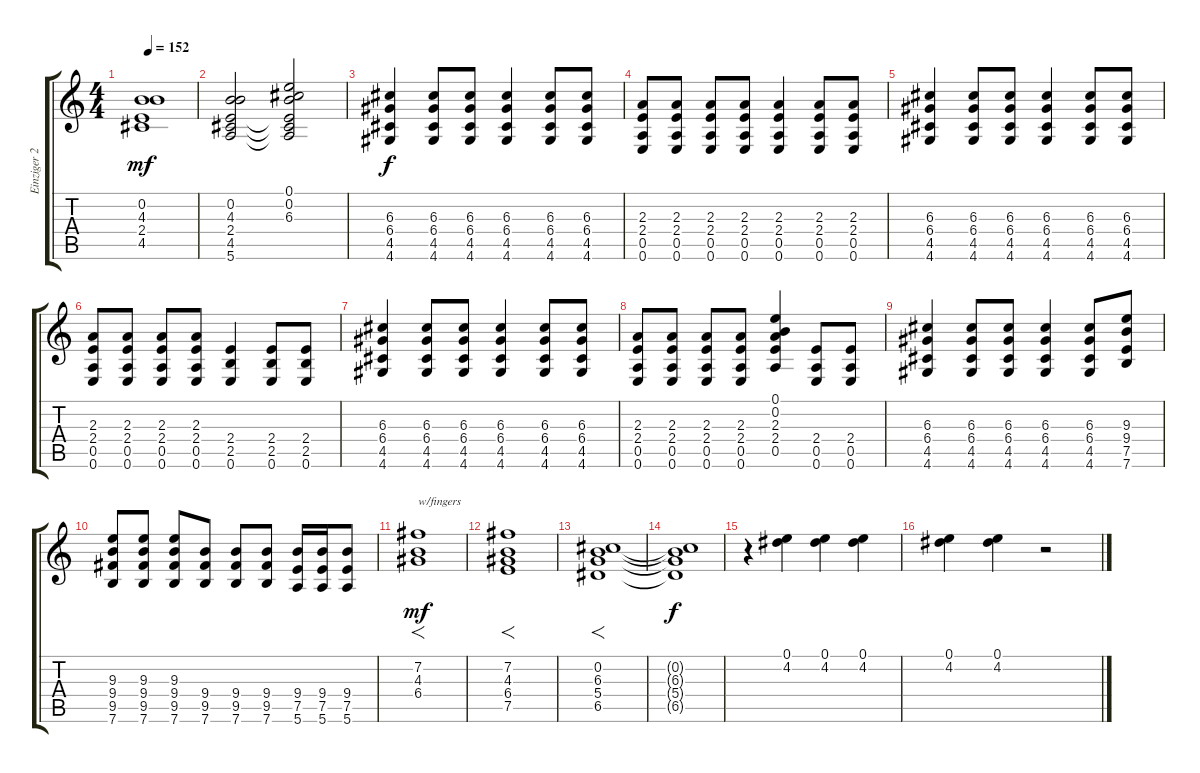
\track ("Einziger 2" "Einziger 2") {instrument distortionguitar}
\staff {score tabs}
\tuning (E4 B3 G3 D3 A2 E2) {hide}
\ts (4 4)
\tempo 152
\clef g2
\ks c
(0.2 4.3 2.4 4.5).1{dy mf} |
(0.2 4.3 2.4 4.5 5.6).2 (0.1 0.2 6.3 2.4{t} 4.5{t} 5.6{t}).2 |
(6.3 6.4 4.5 4.6).4{dy f instrument distortionguitar} (6.3 6.4 4.5 4.6).8 (6.3 6.4 4.5 4.6).8 (6.3 6.4 4.5 4.6).4 (6.3 6.4 4.5 4.6).8 (6.3 6.4 4.5 4.6).8 |
(2.3 2.4 0.5 0.6).8 (2.3 2.4 0.5 0.6).8 (2.3 2.4 0.5 0.6).8 (2.3 2.4 0.5 0.6).8 (2.3 2.4 0.5 0.6).4 (2.3 2.4 0.5 0.6).8 (2.3 2.4 0.5 0.6).8 |
(6.3 6.4 4.5 4.6).4 (6.3 6.4 4.5 4.6).8 (6.3 6.4 4.5 4.6).8 (6.3 6.4 4.5 4.6).4 (6.3 6.4 4.5 4.6).8 (6.3 6.4 4.5 4.6).8 |
(2.3 2.4 0.5 0.6).8 (2.3 2.4 0.5 0.6).8 (2.3 2.4 0.5 0.6).8 (2.3 2.4 0.5 0.6).8 (2.4 2.5 0.6).4 (2.4 2.5 0.6).8 (2.4 2.5 0.6).8 |
(6.3 6.4 4.5 4.6).4 (6.3 6.4 4.5 4.6).8 (6.3 6.4 4.5 4.6).8 (6.3 6.4 4.5 4.6).4 (6.3 6.4 4.5 4.6).8 (6.3 6.4 4.5 4.6).8 |
(2.3 2.4 0.5 0.6).8 (2.3 2.4 0.5 0.6).8 (2.3 2.4 0.5 0.6).8 (2.3 2.4 0.5 0.6).8 (0.1 0.2 2.3 2.4 0.5).4 (2.4 0.5 0.6).8 (2.4 0.5 0.6).8 |
(6.3 6.4 4.5 4.6).4 (6.3 6.4 4.5 4.6).8 (6.3 6.4 4.5 4.6).8 (6.3 6.4 4.5 4.6).4 (6.3 6.4 4.5 4.6).8 (9.3 9.4 7.5 7.6).8 |
(9.3 9.4 9.5 7.6).8 (9.3 9.4 9.5 7.6).8 (9.3 9.4 9.5 7.6).8 (9.4 9.5 7.6).8 (9.4 9.5 7.6).8 (9.4 9.5 7.6).8 (9.4 7.5 5.6).16 (9.4 7.5 5.6).16 (9.4 7.5 5.6).8 |
(7.2 4.3 6.4).1{f txt "w/fingers" dy mf volume 14 instrument electricguitarjazz} |
(7.2 4.3 6.4 7.5).1{f} |
(0.2 6.3 5.4 6.5).1{f} |
(0.2{t} 6.3{t} 5.4{t} 6.5{t}).1{dy f} |
r.4 (0.1 4.2).4{volume 14} (0.1 4.2).4 (0.1 4.2).4 |
(0.1 4.2).4 (0.1 4.2).4 r.2
